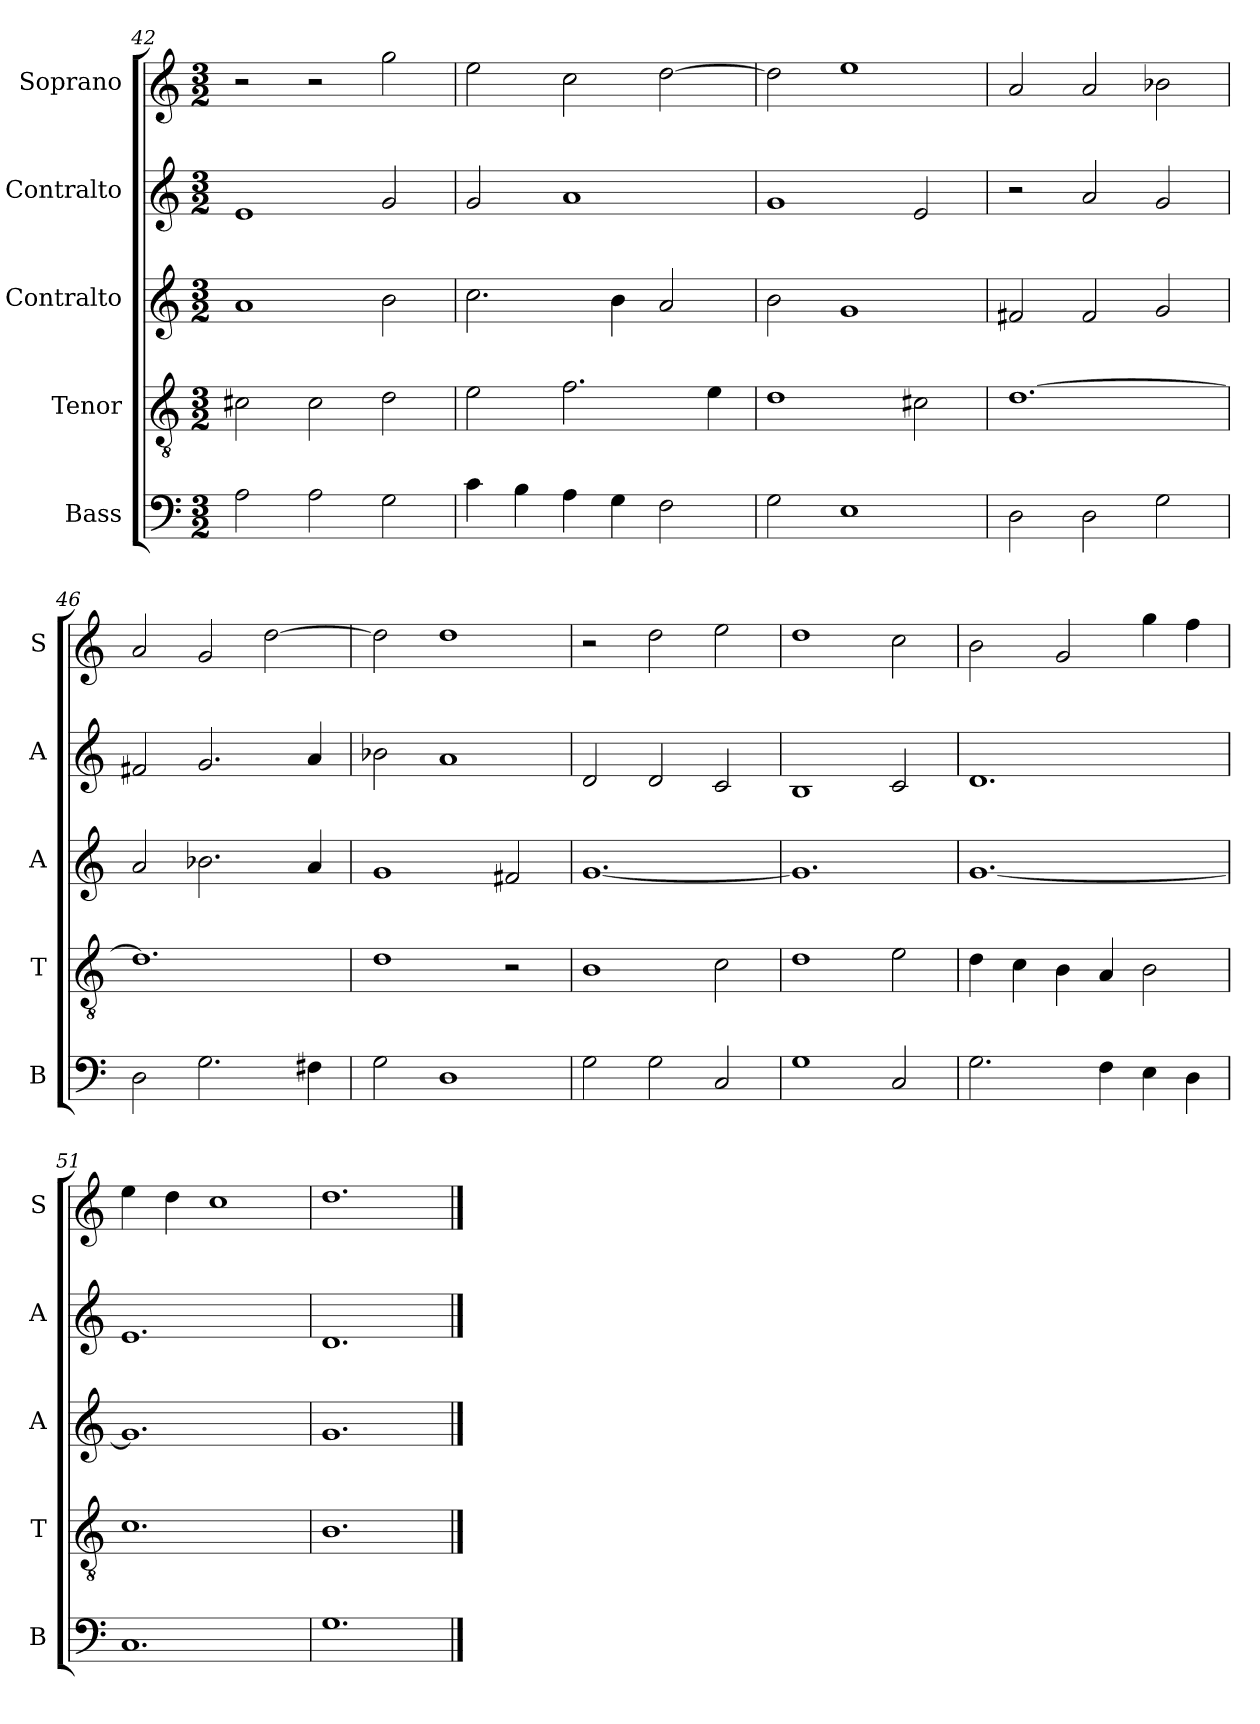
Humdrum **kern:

**kern	**kern	**kern	**kern	**kern
*part5	*part4	*part3	*part2	*part1
*staff5	*staff4	*staff3	*staff2	*staff1
*I"Bass	*I"Tenor	*I"Contralto	*I"Contralto	*I"Soprano
*I'B	*I'T	*I'A	*I'A	*I'S
*clefF4	*clefGv2	*clefG2	*clefG2	*clefG2
*k[]	*k[]	*k[]	*k[]	*k[]
*G:mix	*G:mix	*G:mix	*G:mix	*G:mix
*M3/2	*M3/2	*M3/2	*M3/2	*M3/2
=42	=42	=42	=42	=42
2A	2c#X	1a	1e	2r
2A	2c#	.	.	2r
2G	2d	2b	2g	2gg
=43	=43	=43	=43	=43
4c	2e	2.cc	2g	2ee
4B	.	.	.	.
4A	2.f	.	1a	2cc
4G	.	4b	.	.
2F	.	2a	.	[2dd
.	4e	.	.	.
=44	=44	=44	=44	=44
2G	1d	2b	1g	2dd]
1E	.	1g	.	1ee
.	2c#X	.	2e	.
=45	=45	=45	=45	=45
2D	[1.d	2f#X	2r	2a
2D	.	2f#	2a	2a
2G	.	2g	2g	2b-X
=46	=46	=46	=46	=46
2D	1.d]	2a	2f#X	2a
2.G	.	2.b-X	2.g	2g
.	.	.	.	[2dd
4F#X	.	4a	4a	.
=47	=47	=47	=47	=47
2G	1d	1g	2b-X	2dd]
1D	.	.	1a	1dd
.	2r	2f#X	.	.
=48	=48	=48	=48	=48
2G	1B	[1.g	2d	2r
2G	.	.	2d	2dd
2C	2c	.	2c	2ee
=49	=49	=49	=49	=49
1G	1d	1.g]	1B	1dd
2C	2e	.	2c	2cc
=50	=50	=50	=50	=50
2.G	4d	[1.g	1.d	2b
.	4c	.	.	.
.	4B	.	.	2g
4F	4A	.	.	.
4E	2B	.	.	4gg
4D	.	.	.	4ff
=51	=51	=51	=51	=51
1.C	1.c	1.g]	1.e	4ee
.	.	.	.	4dd
.	.	.	.	1cc
=52	=52	=52	=52	=52
1.G	1.B	1.g	1.d	1.dd
==	==	==	==	==
*-	*-	*-	*-	*-
